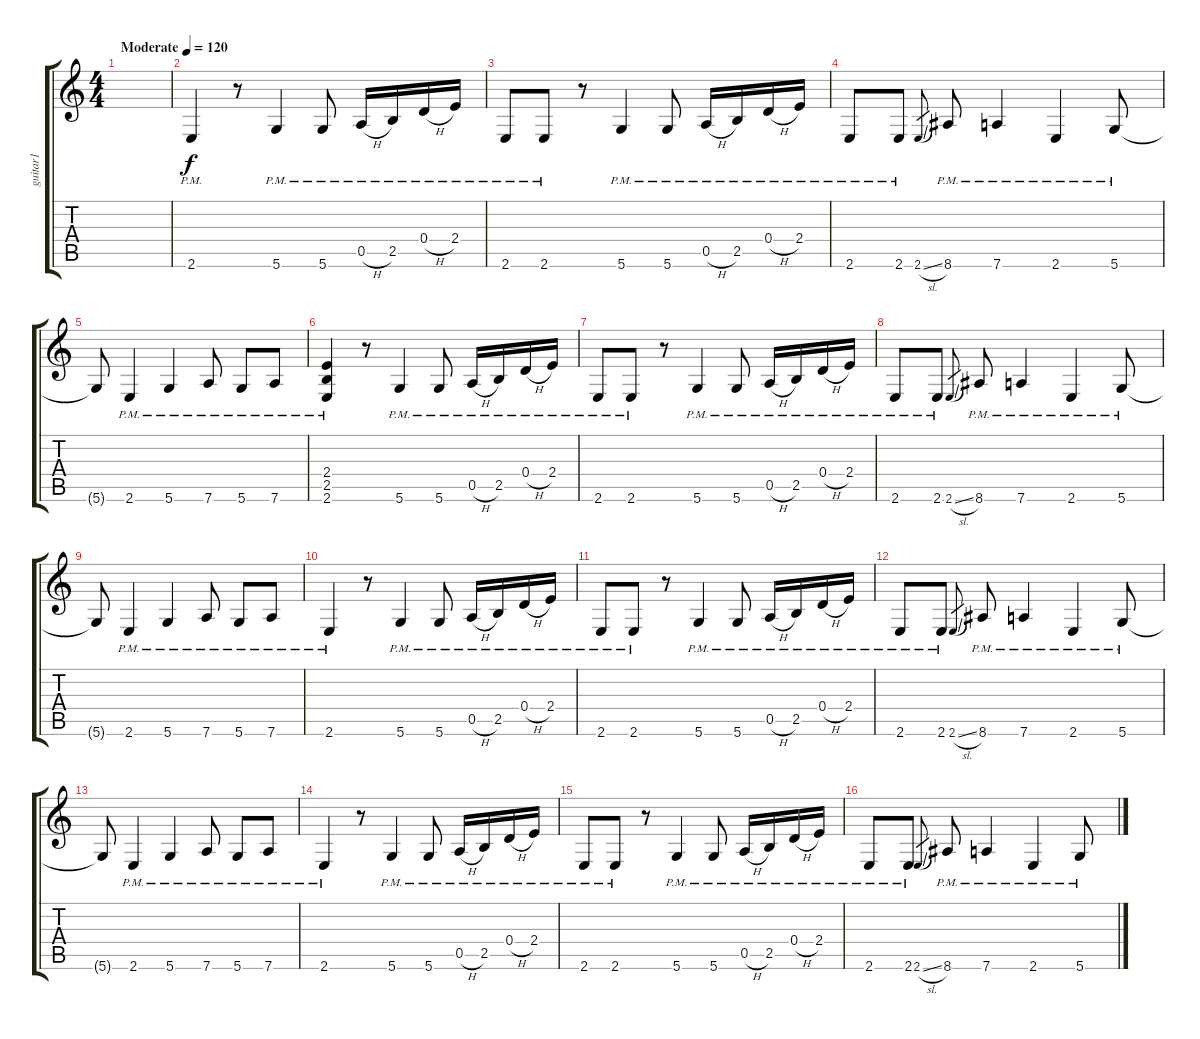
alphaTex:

\track ("guitar1" "guitar1") {instrument overdrivenguitar}
\staff {score tabs}
\tuning (E4 B3 G3 D3 A2 D2) {hide}
\ts (4 4)
\tempo (120 "Moderate")
\clef g2
\ks c
|
2.6{pm}.4 r.8 5.6{pm}.4 5.6{pm}.8 0.5{h pm}.16 2.5{pm}.16 0.4{h pm}.16 2.4{pm}.16 |
2.6{pm}.8 2.6{pm}.8 r.8 5.6{pm}.4 5.6{pm}.8 0.5{h pm}.16 2.5{pm}.16 0.4{h pm}.16 2.4{pm}.16 |
2.6{pm}.8 2.6{pm}.8 2.6{sl}.8{gr} 8.6{pm}.8 7.6{pm}.4 2.6{pm}.4 5.6{pm}.8 |
5.6{t}.8 2.6{pm}.4 5.6{pm}.4 7.6{pm}.8 5.6{pm}.8 7.6{pm}.8 |
(2.4{pm} 2.5{pm} 2.6{pm}).4 r.8 5.6{pm}.4 5.6{pm}.8 0.5{h pm}.16 2.5{pm}.16 0.4{h pm}.16 2.4{pm}.16 |
2.6{pm}.8 2.6{pm}.8 r.8 5.6{pm}.4 5.6{pm}.8 0.5{h pm}.16 2.5{pm}.16 0.4{h pm}.16 2.4{pm}.16 |
2.6{pm}.8 2.6{pm}.8 2.6{sl}.8{gr} 8.6{pm}.8 7.6{pm}.4 2.6{pm}.4 5.6{pm}.8 |
5.6{t}.8 2.6{pm}.4 5.6{pm}.4 7.6{pm}.8 5.6{pm}.8 7.6{pm}.8 |
2.6{pm}.4 r.8 5.6{pm}.4 5.6{pm}.8 0.5{h pm}.16 2.5{pm}.16 0.4{h pm}.16 2.4{pm}.16 |
2.6{pm}.8 2.6{pm}.8 r.8 5.6{pm}.4 5.6{pm}.8 0.5{h pm}.16 2.5{pm}.16 0.4{h pm}.16 2.4{pm}.16 |
2.6{pm}.8 2.6{pm}.8 2.6{sl}.8{gr} 8.6{pm}.8 7.6{pm}.4 2.6{pm}.4 5.6{pm}.8 |
5.6{t}.8 2.6{pm}.4 5.6{pm}.4 7.6{pm}.8 5.6{pm}.8 7.6{pm}.8 |
2.6{pm}.4 r.8 5.6{pm}.4 5.6{pm}.8 0.5{h pm}.16 2.5{pm}.16 0.4{h pm}.16 2.4{pm}.16 |
2.6{pm}.8 2.6{pm}.8 r.8 5.6{pm}.4 5.6{pm}.8 0.5{h pm}.16 2.5{pm}.16 0.4{h pm}.16 2.4{pm}.16 |
2.6{pm}.8 2.6{pm}.8 2.6{sl}.8{gr} 8.6{pm}.8 7.6{pm}.4 2.6{pm}.4 5.6{pm}.8
